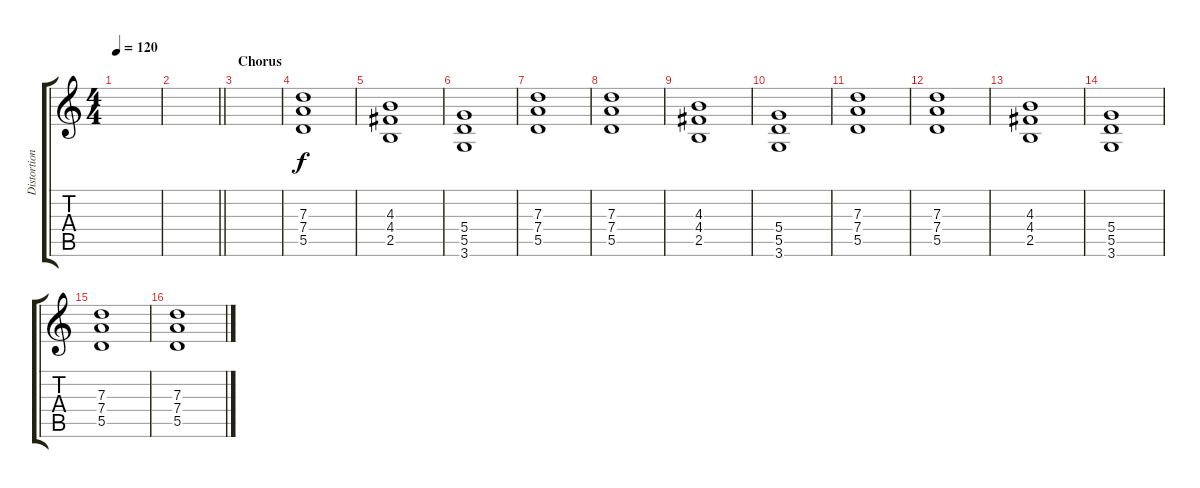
\track ("Distortion" "Distortion") {instrument distortionguitar}
\staff {score tabs}
\tuning (E4 B3 G3 D3 A2 E2) {hide}
\ts (4 4)
\tempo 120
\clef g2
\ks c
|
\barLineRight lightlight
|
\section ("" "Chorus")
|
(7.3 7.4 5.5).1 |
(4.3 4.4 2.5).1 |
(5.4 5.5 3.6).1 |
(7.3 7.4 5.5).1 |
(7.3 7.4 5.5).1 |
(4.3 4.4 2.5).1 |
(5.4 5.5 3.6).1 |
(7.3 7.4 5.5).1 |
(7.3 7.4 5.5).1 |
(4.3 4.4 2.5).1 |
(5.4 5.5 3.6).1 |
(7.3 7.4 5.5).1 |
(7.3 7.4 5.5).1
